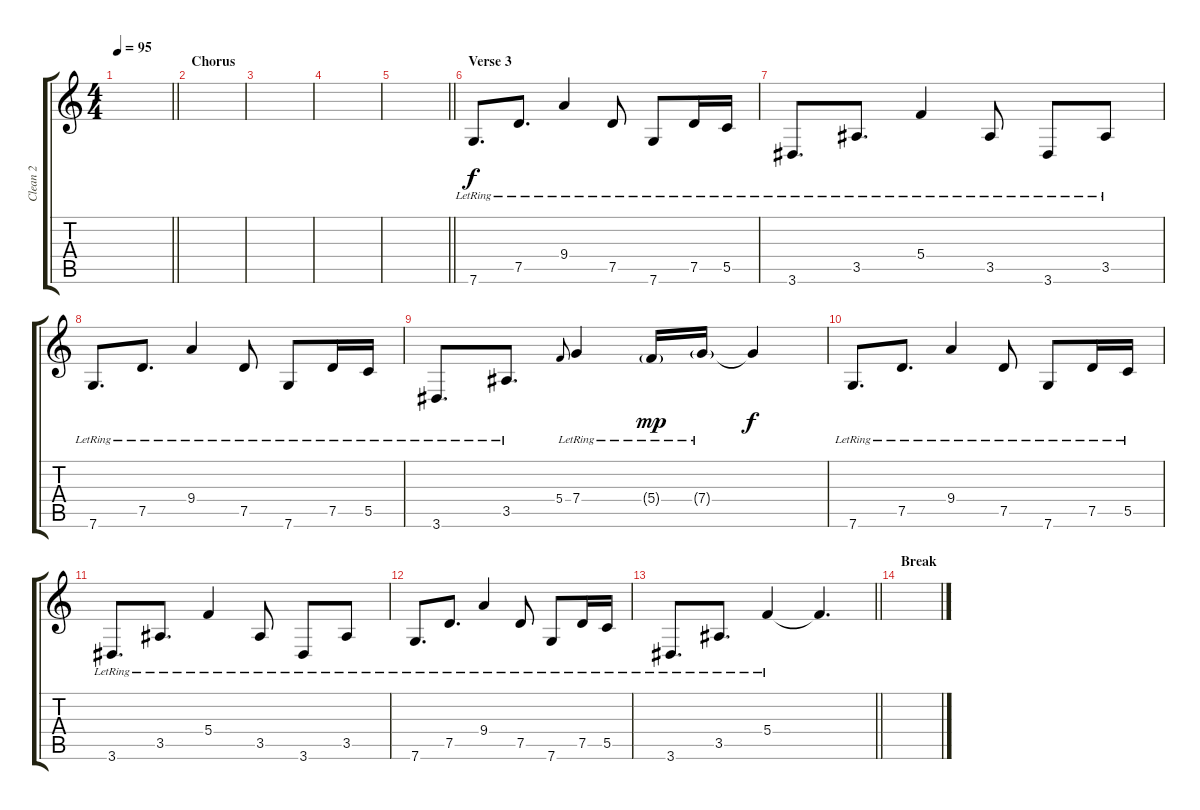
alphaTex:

\track ("Clean 2" "Clean 2") {instrument acousticguitarnylon}
\staff {score tabs}
\tuning (D4 A3 F3 C3 G2 C2) {hide}
\ts (4 4)
\tempo 95
\clef g2
\barLineRight lightlight
\ks c
|
\section ("" "Chorus")
|
|
|
\barLineRight lightlight
|
\section ("" "Verse 3")
7.6{lr}.8{d} 7.5{lr}.8{d} 9.4{lr}.4 7.5{lr}.8 7.6{lr}.8 7.5{lr}.16 5.5{lr}.16 |
3.6{lr}.8{d} 3.5{lr}.8{d} 5.4{lr}.4 3.5{lr}.8 3.6{lr}.8 3.5{lr}.8 |
7.6{lr}.8{d} 7.5{lr}.8{d} 9.4{lr}.4 7.5{lr}.8 7.6{lr}.8 7.5{lr}.16 5.5{lr}.16 |
3.6{lr}.8{d} 3.5{lr}.8{d} 5.4.8{gr onbeat} 7.4{lr}.4 5.4{g lr}.16{dy mp} 7.4{g lr}.16 7.4{t}.4{dy f} |
7.6{lr}.8{d} 7.5{lr}.8{d} 9.4{lr}.4 7.5{lr}.8 7.6{lr}.8 7.5{lr}.16 5.5{lr}.16 |
3.6{lr}.8{d} 3.5{lr}.8{d} 5.4{lr}.4 3.5{lr}.8 3.6{lr}.8 3.5{lr}.8 |
7.6{lr}.8{d} 7.5{lr}.8{d} 9.4{lr}.4 7.5{lr}.8 7.6{lr}.8 7.5{lr}.16 5.5{lr}.16 |
\barLineRight lightlight
3.6{lr}.8{d} 3.5{lr}.8{d} 5.4{lr}.4 5.4{t}.4{d} |
\section ("" "Break")
